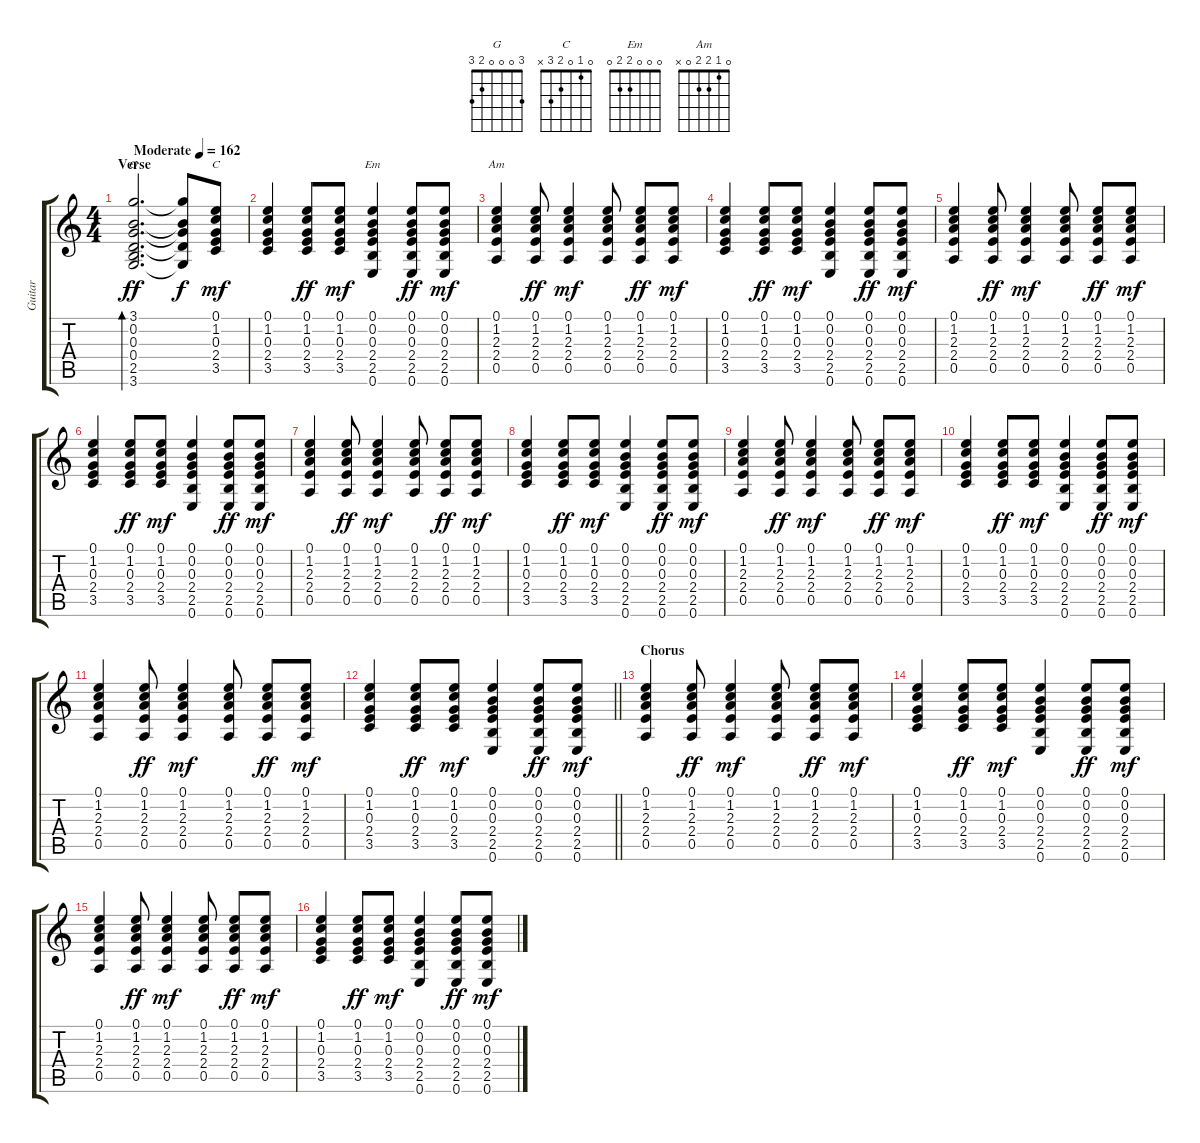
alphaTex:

\track ("Guitar" "Guitar") {instrument acousticguitarsteel}
\staff {score tabs}
\tuning (E4 B3 G3 D3 A2 E2) {hide}
\chord ("G" 3 0 0 0 2 3)
\chord ("C" 0 1 0 2 3 x)
\chord ("Em" 0 0 0 2 2 0)
\chord ("Am" 0 1 2 2 0 x)
\ts (4 4)
\section ("" "Verse")
\tempo (162 "Moderate")
\clef g2
\ks c
(3.1 0.2 0.3 0.4 2.5 3.6).2{d bd 240 ch "G" dy ff instrument acousticguitarsteel} (3.1{t} 0.2{t} 0.3{t} 0.4{t} 3.6{t}).8{dy f} (0.1 1.2 0.3 2.4 3.5).8{ch "C" dy mf} |
(0.1 1.2 0.3 2.4 3.5).4 (0.1 1.2 0.3 2.4 3.5).8{dy ff} (0.1 1.2 0.3 2.4 3.5).8{dy mf} (0.1 0.2 0.3 2.4 2.5 0.6).4{ch "Em"} (0.1 0.2 0.3 2.4 2.5 0.6).8{dy ff} (0.1 0.2 0.3 2.4 2.5 0.6).8{dy mf} |
(0.1 1.2 2.3 2.4 0.5).4{ch "Am"} (0.1 1.2 2.3 2.4 0.5).8{dy ff} (0.1 1.2 2.3 2.4 0.5).4{dy mf} (0.1 1.2 2.3 2.4 0.5).8 (0.1 1.2 2.3 2.4 0.5).8{dy ff} (0.1 1.2 2.3 2.4 0.5).8{dy mf} |
(0.1 1.2 0.3 2.4 3.5).4 (0.1 1.2 0.3 2.4 3.5).8{dy ff} (0.1 1.2 0.3 2.4 3.5).8{dy mf} (0.1 0.2 0.3 2.4 2.5 0.6).4 (0.1 0.2 0.3 2.4 2.5 0.6).8{dy ff} (0.1 0.2 0.3 2.4 2.5 0.6).8{dy mf} |
(0.1 1.2 2.3 2.4 0.5).4 (0.1 1.2 2.3 2.4 0.5).8{dy ff} (0.1 1.2 2.3 2.4 0.5).4{dy mf} (0.1 1.2 2.3 2.4 0.5).8 (0.1 1.2 2.3 2.4 0.5).8{dy ff} (0.1 1.2 2.3 2.4 0.5).8{dy mf} |
(0.1 1.2 0.3 2.4 3.5).4 (0.1 1.2 0.3 2.4 3.5).8{dy ff} (0.1 1.2 0.3 2.4 3.5).8{dy mf} (0.1 0.2 0.3 2.4 2.5 0.6).4 (0.1 0.2 0.3 2.4 2.5 0.6).8{dy ff} (0.1 0.2 0.3 2.4 2.5 0.6).8{dy mf} |
(0.1 1.2 2.3 2.4 0.5).4 (0.1 1.2 2.3 2.4 0.5).8{dy ff} (0.1 1.2 2.3 2.4 0.5).4{dy mf} (0.1 1.2 2.3 2.4 0.5).8 (0.1 1.2 2.3 2.4 0.5).8{dy ff} (0.1 1.2 2.3 2.4 0.5).8{dy mf} |
(0.1 1.2 0.3 2.4 3.5).4 (0.1 1.2 0.3 2.4 3.5).8{dy ff} (0.1 1.2 0.3 2.4 3.5).8{dy mf} (0.1 0.2 0.3 2.4 2.5 0.6).4 (0.1 0.2 0.3 2.4 2.5 0.6).8{dy ff} (0.1 0.2 0.3 2.4 2.5 0.6).8{dy mf} |
(0.1 1.2 2.3 2.4 0.5).4 (0.1 1.2 2.3 2.4 0.5).8{dy ff} (0.1 1.2 2.3 2.4 0.5).4{dy mf} (0.1 1.2 2.3 2.4 0.5).8 (0.1 1.2 2.3 2.4 0.5).8{dy ff} (0.1 1.2 2.3 2.4 0.5).8{dy mf} |
(0.1 1.2 0.3 2.4 3.5).4 (0.1 1.2 0.3 2.4 3.5).8{dy ff} (0.1 1.2 0.3 2.4 3.5).8{dy mf} (0.1 0.2 0.3 2.4 2.5 0.6).4 (0.1 0.2 0.3 2.4 2.5 0.6).8{dy ff} (0.1 0.2 0.3 2.4 2.5 0.6).8{dy mf} |
(0.1 1.2 2.3 2.4 0.5).4 (0.1 1.2 2.3 2.4 0.5).8{dy ff} (0.1 1.2 2.3 2.4 0.5).4{dy mf} (0.1 1.2 2.3 2.4 0.5).8 (0.1 1.2 2.3 2.4 0.5).8{dy ff} (0.1 1.2 2.3 2.4 0.5).8{dy mf} |
\barLineRight lightlight
(0.1 1.2 0.3 2.4 3.5).4 (0.1 1.2 0.3 2.4 3.5).8{dy ff} (0.1 1.2 0.3 2.4 3.5).8{dy mf} (0.1 0.2 0.3 2.4 2.5 0.6).4 (0.1 0.2 0.3 2.4 2.5 0.6).8{dy ff} (0.1 0.2 0.3 2.4 2.5 0.6).8{dy mf} |
\section ("" "Chorus")
(0.1 1.2 2.3 2.4 0.5).4 (0.1 1.2 2.3 2.4 0.5).8{dy ff} (0.1 1.2 2.3 2.4 0.5).4{dy mf} (0.1 1.2 2.3 2.4 0.5).8 (0.1 1.2 2.3 2.4 0.5).8{dy ff} (0.1 1.2 2.3 2.4 0.5).8{dy mf} |
(0.1 1.2 0.3 2.4 3.5).4 (0.1 1.2 0.3 2.4 3.5).8{dy ff} (0.1 1.2 0.3 2.4 3.5).8{dy mf} (0.1 0.2 0.3 2.4 2.5 0.6).4 (0.1 0.2 0.3 2.4 2.5 0.6).8{dy ff} (0.1 0.2 0.3 2.4 2.5 0.6).8{dy mf} |
(0.1 1.2 2.3 2.4 0.5).4 (0.1 1.2 2.3 2.4 0.5).8{dy ff} (0.1 1.2 2.3 2.4 0.5).4{dy mf} (0.1 1.2 2.3 2.4 0.5).8 (0.1 1.2 2.3 2.4 0.5).8{dy ff} (0.1 1.2 2.3 2.4 0.5).8{dy mf} |
(0.1 1.2 0.3 2.4 3.5).4 (0.1 1.2 0.3 2.4 3.5).8{dy ff} (0.1 1.2 0.3 2.4 3.5).8{dy mf} (0.1 0.2 0.3 2.4 2.5 0.6).4 (0.1 0.2 0.3 2.4 2.5 0.6).8{dy ff} (0.1 0.2 0.3 2.4 2.5 0.6).8{dy mf}
